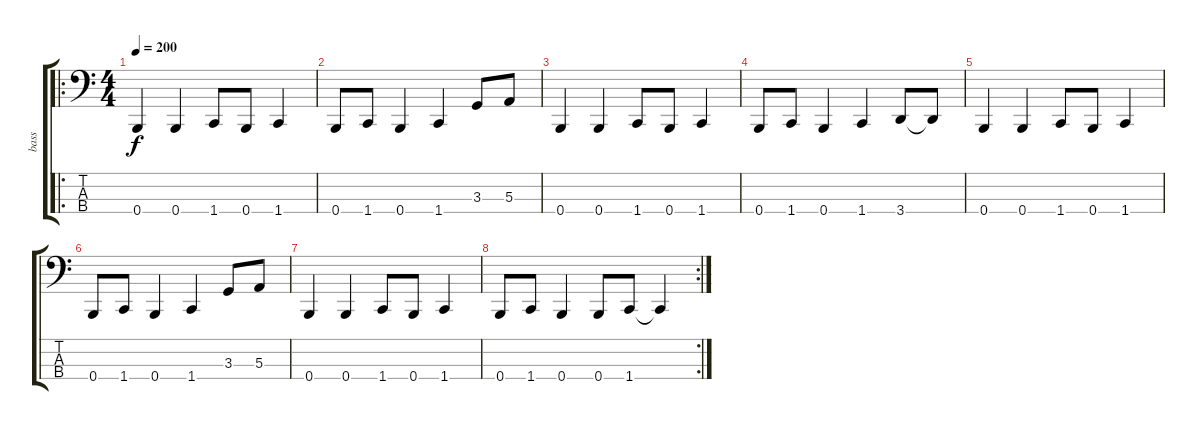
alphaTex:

\track ("bass" "bass") {instrument slapbass1}
\staff {score tabs}
\tuning (D2 A1 E1 B0) {hide}
\ro
\ts (4 4)
\tempo 200
\clef f4
\ks c
0.4.4{dy f instrument slapbass1} 0.4.4 1.4.8 0.4.8 1.4.4 |
0.4.8 1.4.8 0.4.4 1.4.4 3.3.8 5.3.8 |
0.4.4 0.4.4 1.4.8 0.4.8 1.4.4 |
0.4.8 1.4.8 0.4.4 1.4.4 3.4.8 3.4{t}.8 |
0.4.4 0.4.4 1.4.8 0.4.8 1.4.4 |
0.4.8 1.4.8 0.4.4 1.4.4 3.3.8 5.3.8 |
0.4.4 0.4.4 1.4.8 0.4.8 1.4.4 |
\rc 2
0.4.8 1.4.8 0.4.4 0.4.8 1.4.8 1.4{t}.4
